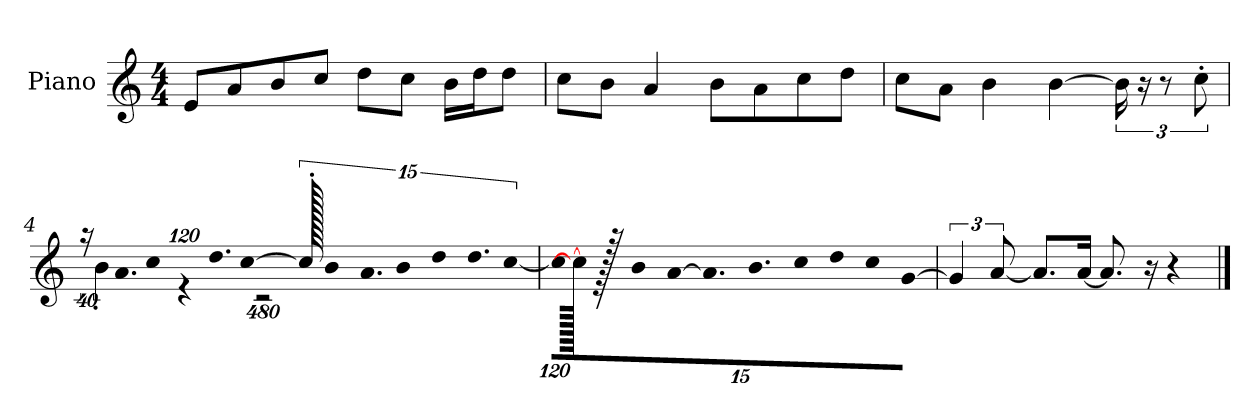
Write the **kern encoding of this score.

**kern
*part1
*staff1
*I"Piano
*I'P-no
*clefG2
*k[]
*M4/4
*MM90
=1
8e/L
8a/
8b/
8cc/J
8dd\L
8cc\J
16b\LL
16dd\J
8dd\J
=2
8cc\L
8b\J
4a/
8b\L
8a\
8cc\
8dd\J
=3
8cc\L
8a\J
4b\
[4b\
24b\]
24r
12r
12cc'\
=4
!LO:N:vis=32
*^
640%23r	960ryy
.	4b'\
!LO:N:vis=16.	!
960%103a/KL	.
!LO:N:vis=8	!
960%137cc/	.
.	4r
!LO:N:vis=16.	!
960%103dd/L	.
[384%41cc/J	.
1920cc'/]	.
*Xbrackettup	*
!LO:N:vis=32	!
640%23b/KLL	.
.	960%479r
!LO:N:vis=16.	!
960%103a/	.
!LO:N:vis=16	!
1920%137b/	.
!LO:N:vis=16	!
1920%137dd/	.
!LO:N:vis=16.	!
960%103dd/	.
[160%17cc/J	.
*v	*v
!!LO:LB:g=z
=5
!LO:N:vis=16
1920%107cc\KL]
960cc/_
960r
!LO:N:vis=8
640%71b\
!LO:N:vis=16
[1920%107a\K
9.a\]
9.b\
!LO:N:vis=8
640%71cc\
!LO:N:vis=8
640%71dd\
!LO:N:vis=8
640%71cc\
!LO:N:vis=8
[640%71g\J
=6
*brackettup
6g/]
[12a/
8.a/L]
[16a/Jk
8.a/]
16r
4r
==
*-
